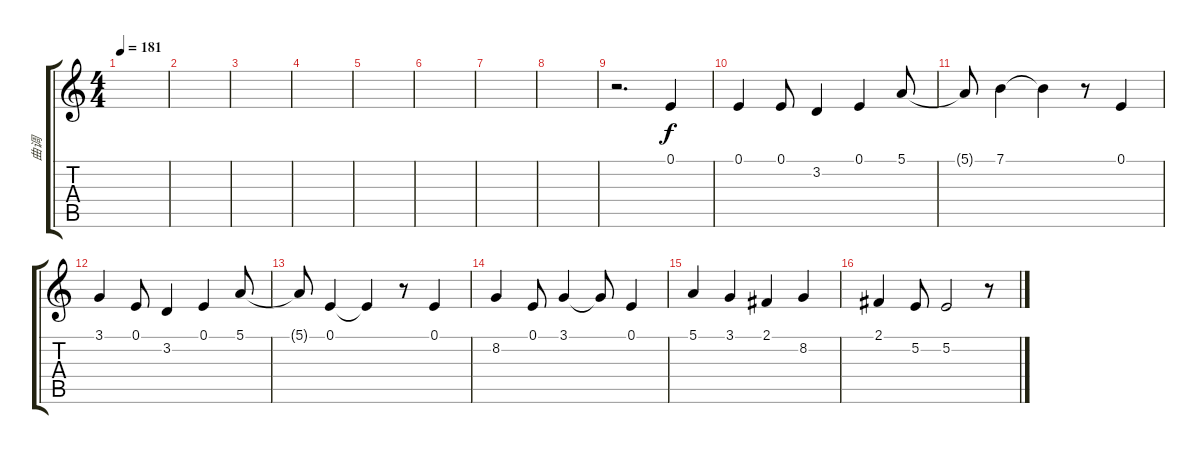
\track ("曲调" "曲调") {instrument choiraahs}
\staff {score tabs}
\tuning (E4 B3 G3 D3 A2 E2) {hide}
\ts (4 4)
\tempo 181
\clef g2
\ks c
|
|
|
|
|
|
|
|
r.2{d} 0.1.4 |
0.1.4 0.1.8 3.2.4 0.1.4 5.1.8 |
5.1{t}.8 7.1.4 7.1{t}.4 r.8 0.1.4 |
3.1.4 0.1.8 3.2.4 0.1.4 5.1.8 |
5.1{t}.8 0.1.4 0.1{t}.4 r.8 0.1.4 |
8.2.4 0.1.8 3.1.4 3.1{t}.8 0.1.4 |
5.1.4 3.1.4 2.1.4 8.2.4 |
2.1.4 5.2.8 5.2.2 r.8
